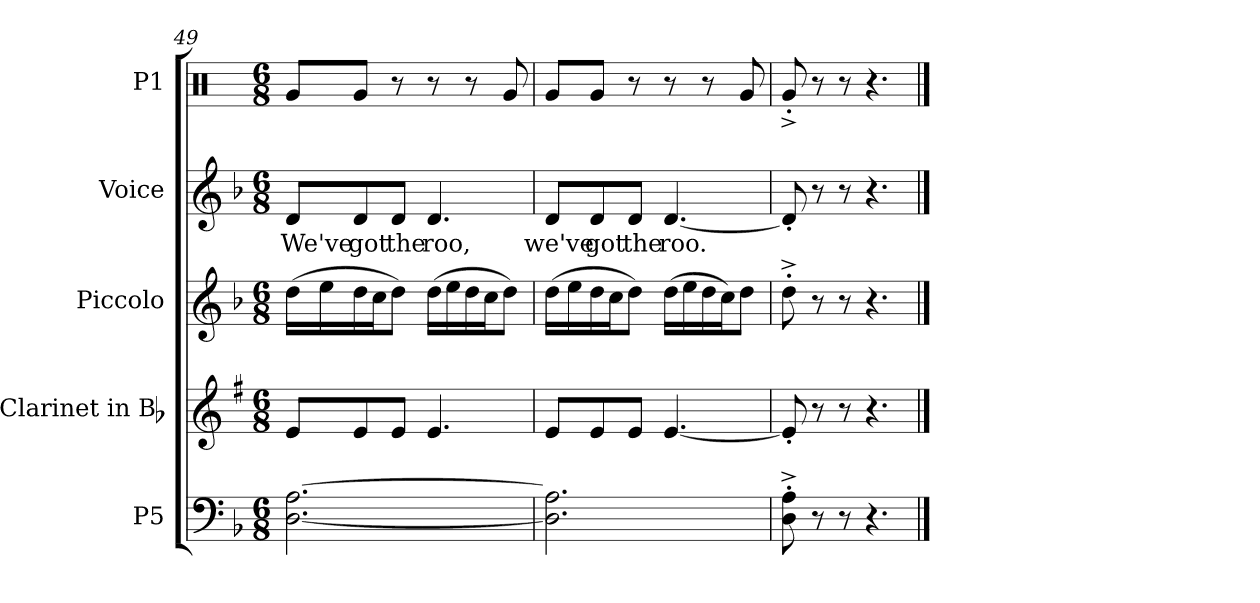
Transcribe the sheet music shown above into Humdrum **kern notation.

**kern	**kern	**kern	**kern	**text	**kern
*part5	*part4	*part3	*part2	*part2	*part1
*staff5	*staff4	*staff3	*staff2	*staff2	*staff1
*I"P5	*I"Clarinet in Bb	*I"Piccolo	*I"Voice	*	*I"P1
*	*I'Cl.	*I'Picc.	*I'Voice	*	*
*clefF4	*clefG2	*clefG2	*clefG2	*	*clefX
*	*ITrd1c2	*ITrd-7c-12	*	*	*
*k[b-]	*k[b-]	*k[b-]	*k[b-]	*	*k[]
*F:	*F:	*F:	*F:	*	*C:
*M6/8	*M6/8	*M6/8	*M6/8	*	*M6/8
=49	=49	=49	=49	=49	=49
!	!	!	!	!LO:LY:b:color=#000000	!
[2.Di\ [2.Ai	8di/L	(16dddi\LL	8di/L	We've	8Rgi/L
.	.	16eeei\	.	.	.
!	!	!	!	!LO:LY:b:color=#000000	!
.	8di/	16dddi\	8di/	got	8Rgi/J
.	.	16ccci\J	.	.	.
!	!	!	!	!LO:LY:b:color=#000000	!
.	8di/J	8dddi\J)	8di/J	the	8r
!	!	!	!	!LO:LY:b:color=#000000	!
.	4.di/	(16dddi\LL	4.di/	roo,	8r
.	.	16eeei\	.	.	.
.	.	16dddi\	.	.	8r
.	.	16ccci\J	.	.	.
.	.	8dddi\J)	.	.	8Rgi/
=50	=50	=50	=50	=50	=50
!	!	!	!	!LO:LY:b:color=#000000	!
2.Di\] 2.Ai]	8di/L	(16dddi\LL	8di/L	we've	8Rgi/L
.	.	16eeei\	.	.	.
!	!	!	!	!LO:LY:b:color=#000000	!
.	8di/	16dddi\	8di/	got	8Rgi/J
.	.	16ccci\J	.	.	.
!	!	!	!	!LO:LY:b:color=#000000	!
.	8di/J	8dddi\J)	8di/J	the	8r
!	!	!	!	!LO:LY:b:color=#000000	!
.	[4.di/	(16dddi\LL	[4.di/	roo.	8r
.	.	16eeei\	.	.	.
.	.	16dddi\	.	.	8r
.	.	16ccci\J)	.	.	.
.	.	8dddi\J	.	.	8Rgi/
=51	=51	=51	=51	=51	=51
8Di\'^ 8Ai'^	8d'i/]	8ddd'^i\	8d'i/]	.	8Rg'^i/
8r	8r	8r	8r	.	8r
8r	8r	8r	8r	.	8r
4.r	4.r	4.r	4.r	.	4.r
==	==	==	==	==	==
*-	*-	*-	*-	*-	*-
